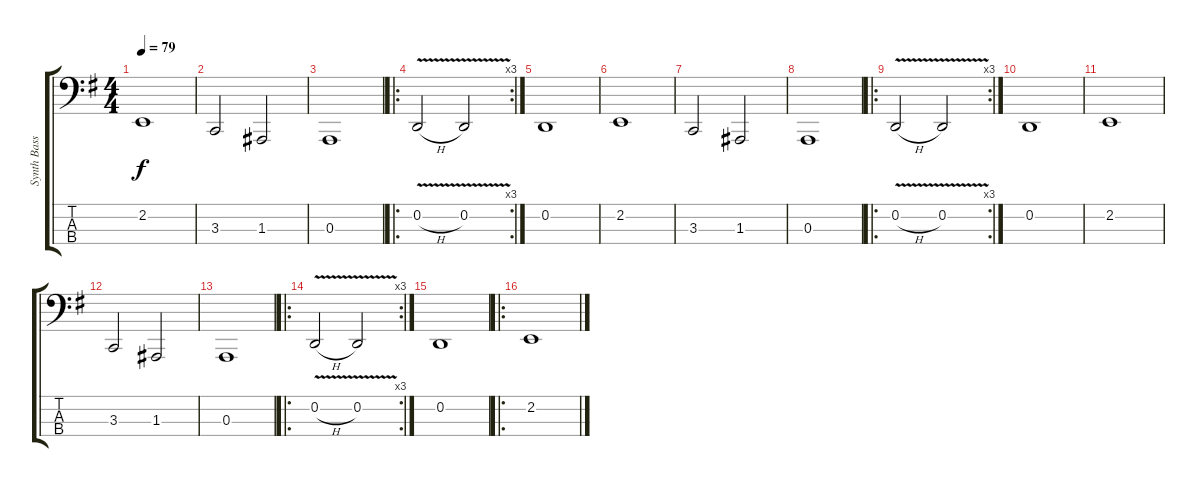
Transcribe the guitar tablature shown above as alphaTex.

\track ("Synth Bass" "Synth Bass") {instrument lead8bassandlead}
\staff {score tabs}
\tuning (G2 D2 A1 E1) {hide}
\ts (4 4)
\tempo 79
\clef f4
\ks g
2.2.1{dy f} |
3.3.2 1.3.2 |
0.3.1 |
\ro
\rc 3
0.2{v h}.2 0.2{v}.2 |
0.2.1 |
2.2.1 |
3.3.2 1.3.2 |
0.3.1 |
\ro
\rc 3
0.2{v h}.2 0.2{v}.2 |
0.2.1 |
2.2.1 |
3.3.2 1.3.2 |
0.3.1 |
\ro
\rc 3
0.2{v h}.2 0.2{v}.2 |
0.2.1 |
\ro
2.2.1
